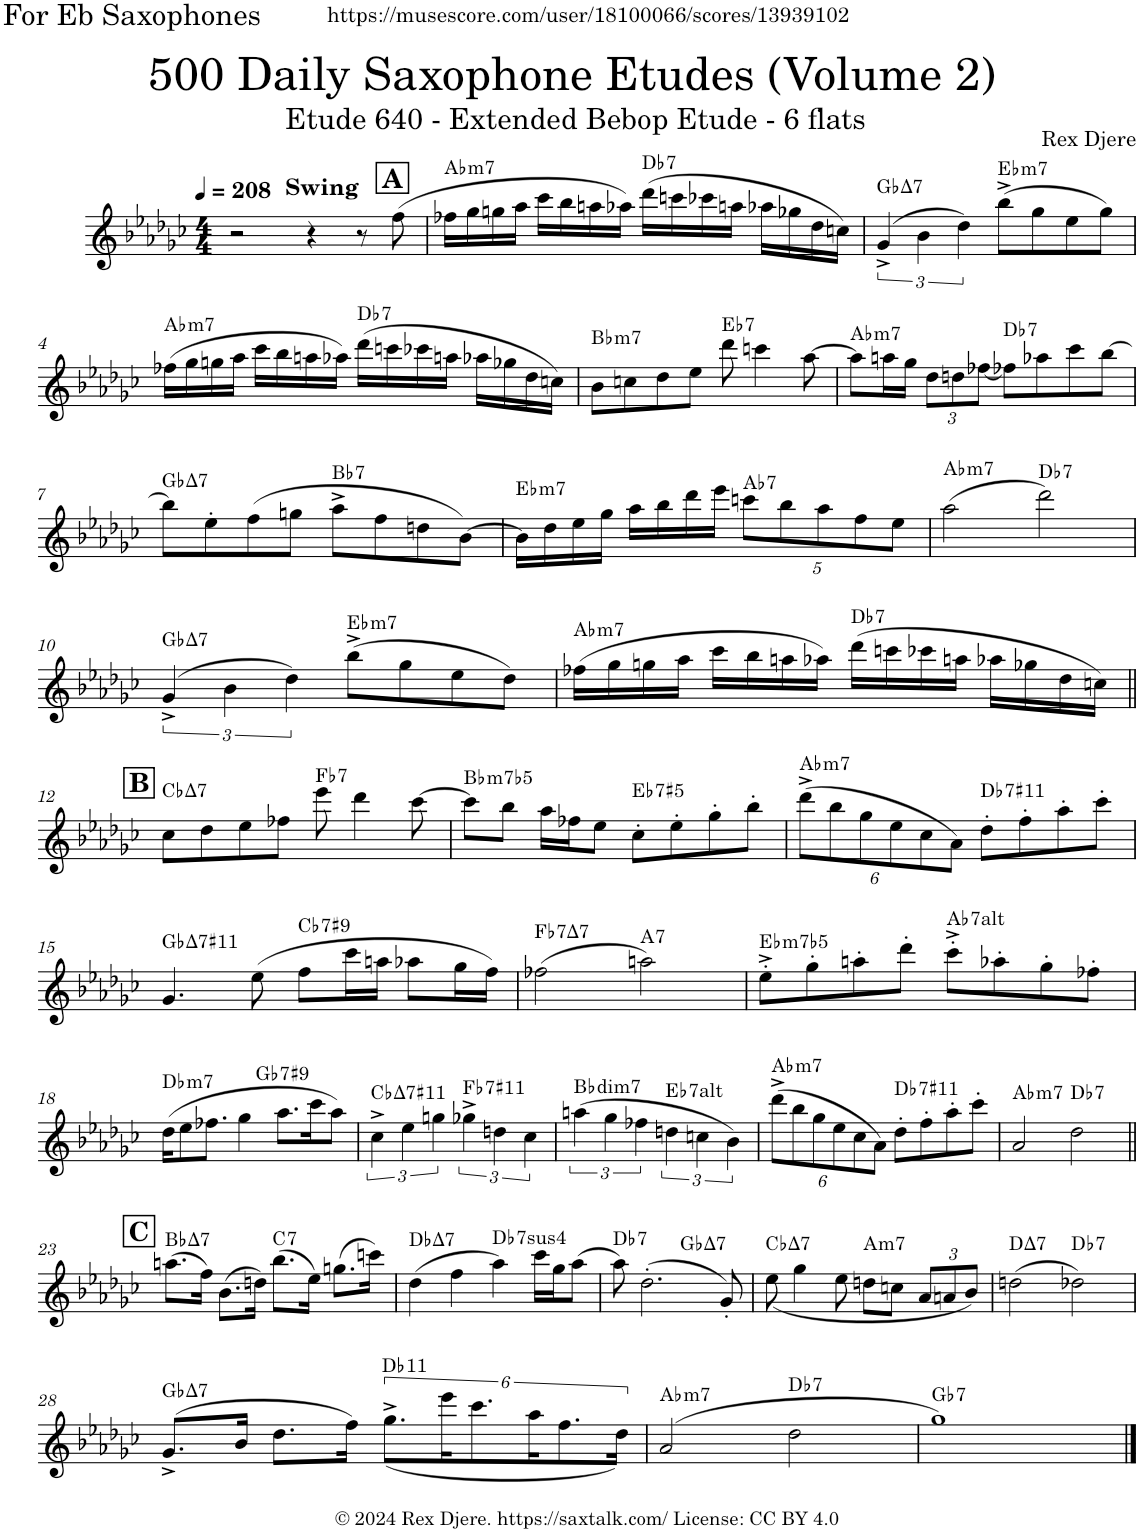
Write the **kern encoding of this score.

**kern	**harte
*part1	*part1
*staff1	*
*I"Alto Saxophone	*
*I'A. Sax.	*
*clefG2	*
*Trd5c9	*
*k[b-e-a-d-g-c-]	*
*M4/4	*
*MM208	*
!!LO:REH:place=s1:a:B:cj:fs=14:t=A:qo=3.5
=1	=1
!LO:TX:a:B:t=Swing	!
2r	.
4r	.
8r	.
(8ff\	.
=2	=2
!	!LO:H:kt=m7
16ff-X\LL	Ab:min7
16gg-\	.
16ggn\	.
16aa-\JJ	.
16ccc-\LL	.
16bb-\	.
16aan\	.
16aa-X\JJ)	.
!	!LO:H:kt=7
(16ddd-\LL	Db:7
16cccn\	.
16ccc-X\	.
16aan\JJ	.
16aa-X\LL	.
16gg-X\	.
16dd-\	.
16ccn\JJ)	.
=3	=3
!	!LO:H:kt=7
(6g-^/	Gb:maj7
6b-\	.
6dd-\)	.
!	!LO:H:kt=m7
(8bb-^\L	Eb:min7
8gg-\	.
8ee-\	.
8gg-\J)	.
!!LO:LB:g=z
=4	=4
!	!LO:H:kt=m7
(16ff-X\LL	Ab:min7
16gg-\	.
16ggn\	.
16aa-\JJ	.
16ccc-\LL	.
16bb-\	.
16aan\	.
16aa-X\JJ)	.
!	!LO:H:kt=7
(16ddd-\LL	Db:7
16cccn\	.
16ccc-X\	.
16aan\JJ	.
16aa-X\LL	.
16gg-X\	.
16dd-\	.
16ccn\JJ)	.
=5	=5
!	!LO:H:kt=m7
8b-\L	Bb:min7
8ccn\	.
8dd-\	.
8ee-\J	.
!	!LO:H:kt=7
8ddd-\	Eb:7
4cccn\	.
[8aa-\	.
=6	=6
!	!LO:H:kt=m7
8aa-\L]	Ab:min7
16aan\L	.
16gg-\JJ	.
*Xbrackettup	*
12dd-\L	.
12ddn\	.
[<12ff-X\J	.
!	!LO:H:kt=7
8ff-X\L]	Db:7
8aa-X\	.
8ccc-\	.
[8bb-\J	.
!!LO:LB:g=z
=7	=7
!	!LO:H:kt=7
8bb-\L]	Gb:maj7
8ee-'\	.
(8ff\	.
8ggn\J	.
!	!LO:H:kt=7
8aa-^\L	Bb:7
8ff\	.
8ddn\	.
[8b-\J)	.
=8	=8
!	!LO:H:kt=m7
16b-\LL]	Eb:min7
16dd-\	.
16ee-\	.
16gg-\JJ	.
16aa-\LL	.
16bb-\	.
16ddd-\	.
16eee-\JJ	.
!	!LO:H:kt=7
10cccn\L	Ab:7
10bb-\	.
10aa-\	.
10ff\	.
10ee-\J	.
=9	=9
!	!LO:H:kt=m7
(2aa-\	Ab:min7
!	!LO:H:kt=7
2ddd-\)	Db:7
!!LO:LB:g=z
=10	=10
*brackettup	*
!	!LO:H:kt=7
(6g-^/	Gb:maj7
6b-\	.
6dd-\)	.
!	!LO:H:kt=m7
(8bb-^\L	Eb:min7
8gg-\	.
8ee-\	.
8dd-\J)	.
=11	=11
!	!LO:H:kt=m7
(16ff-X\LL	Ab:min7
16gg-\	.
16ggn\	.
16aa-\JJ	.
16ccc-\LL	.
16bb-\	.
16aan\	.
16aa-X\JJ)	.
!	!LO:H:kt=7
(16ddd-\LL	Db:7
16cccn\	.
16ccc-X\	.
16aan\JJ	.
16aa-X\LL	.
16gg-X\	.
16dd-\	.
16ccn\JJ)	.
!!LO:LB:g=z
!!LO:REH:place=s1:a:B:cj:fs=14:t=B
=12||	=12||
!	!LO:H:kt=7
8cc-\L	Cb:maj7
8dd-\	.
8ee-\	.
8ff-X\J	.
!	!LO:H:kt=7
8eee-\	Fb:7
4ddd-\	.
[8ccc-\	.
=13	=13
!	!LO:H:kt=m7b5
8ccc-\L]	Bb:hdim7
8bb-\J	.
16aa-\LL	.
16ff-X\J	.
8ee-\J	.
!	!LO:H:kt=7
8cc-'\L	Eb:(3,#5,b7)
8ee-'\	.
8gg-'\	.
8bb-'\J	.
=14	=14
*Xbrackettup	*
!	!LO:H:kt=m7
(12ddd-^\L	Ab:min7
12bb-\	.
12gg-\	.
12ee-\	.
12cc-\	.
12a-\J)	.
!	!LO:H:kt=7
8dd-'\L	Db:7(#11)
8ff'\	.
8aa-'\	.
8ccc-'\J	.
!!LO:LB:g=z
=15	=15
!	!LO:H:kt=7
4.g-/	Gb:maj7(#11)
(8ee-\	.
!	!LO:H:kt=7
8ff\L	Cb:7(#9)
16ccc-\L	.
16aan\JJ	.
8aa-X\L	.
16gg-\L	.
16ff\JJ)	.
=16	=16
!	!LO:H:kt=7
(2ff-X\	Fb:7
!	!LO:H:kt=7
2aan\)	A:7
=17	=17
!	!LO:H:kt=m7b5
8ee-'^\L	Eb:hdim7
8gg-'\	.
8aan'\	.
8ddd-'\J	.
!	!LO:H:kt=7
8ccc-'^\L	Ab:(3,b5,#5,b7,b9,#9)
8aa-X'\	.
8gg-'\	.
8ff-X'\J	.
!!LO:LB:g=z
=18	=18
!	!LO:H:kt=m7
*^	*
(16dd-\KL	2ryy	Db:min7
8ee-\	.	.
8.ff-X\J	.	.
4gg-\	.	.
!	!	!LO:H:kt=7
.	2ryy	Gb:7(#9)
8.aa-\L	.	.
16ccc-\K	.	.
8aa-\J)	.	.
*v	*v	*
=19	=19
*brackettup	*
*^	*
!	!	!LO:H:kt=7
*v	*v	*
6cc-^\	Cb:maj7(#11)
6ee-\	.
6ggn\	.
!	!LO:H:kt=7
6gg-X^\	Fb:7(#11)
6ddn\	.
6cc-\	.
=20	=20
!	!LO:H:kt=dim7
(6aan\	Bb:dim7
6gg-\	.
6ff-X\	.
!	!LO:H:kt=7
6ddn\	Eb:(3,b5,#5,b7,b9,#9)
6ccn\	.
6b-\)	.
=21	=21
*Xbrackettup	*
!	!LO:H:kt=m7
(12ddd-^\L	Ab:min7
12bb-\	.
12gg-\	.
12ee-\	.
12cc-\	.
12a-\J)	.
!	!LO:H:kt=7
8dd-'\L	Db:7(#11)
8ff'\	.
8aa-'\	.
8ccc-'\J	.
=22	=22
!	!LO:H:kt=m7
2a-/	Ab:min7
!	!LO:H:kt=7
2dd-\	Db:7
!!LO:LB:g=z
!!LO:REH:place=s1:a:B:cj:fs=14:t=C
=23||	=23||
!	!LO:H:kt=7
(8.aan\L	Bb:maj7
16ff\Jk)	.
(8.b-\L	.
16ddn\Jk)	.
!	!LO:H:kt=7
(8.bb-\L	C:7
16ee-\Jk)	.
(8.ggn\L	.
16cccn\Jk)	.
=24	=24
!	!LO:H:kt=7
(4dd-\	Db:maj7
4ff\	.
!	!LO:H:kt=74
4aa-\)	Db:sus4(7)
16ccc-\LL	.
16gg-\J	.
(8aa-\J	.
=25	=25
!	!LO:H:kt=7
*^	*
8aa-\)	2ryy	Db:7
(2.dd-'\	.	.
!	!	!LO:H:kt=7
.	2ryy	Gb:maj7
8g-'/)	.	.
=26	=26	=26
!	!	!LO:H:kt=7
*v	*v	*
(<8ee-\	Cb:maj7
4gg-\	.
8ee-\	.
!	!LO:H:kt=m7
8ddn\L	A:min7
8ccn\J	.
12a-/L	.
12an/	.
12b-/J)	.
=27	=27
!	!LO:H:kt=7
(2ddn\	D:maj7
!	!LO:H:kt=7
2dd-X\)	Db:7
!!LO:LB:g=z
=28	=28
!	!LO:H:kt=7
(8.g-^/L	Gb:maj7
16b-/Jk	.
8.dd-\L	.
16ff\Jk)	.
*brackettup	*
!	!LO:H:kt=11
(<12.gg-^\L	Db:9(11)
24eee-\K	.
12.ccc-\	.
24aa-\K	.
12.ff\	.
24dd-\Jk)	.
=29	=29
!	!LO:H:kt=m7
(2a-/	Ab:min7
!	!LO:H:kt=7
2dd-\	Db:7
=30	=30
!	!LO:H:kt=7
1gg-)	Gb:7
==	==
*-	*-
